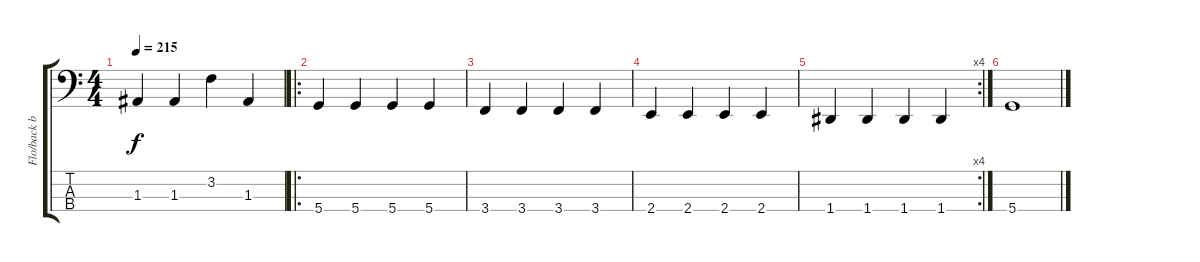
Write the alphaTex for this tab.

\track ("Flo/back bass" "Flo/back b") {instrument electricbassfinger}
\staff {score tabs}
\tuning (G2 D2 A1 D1) {hide}
\ts (4 4)
\tempo 215
\clef f4
\ks c
1.3.4{dy f} 1.3.4 3.2.4 1.3.4 |
\ro
5.4.4 5.4.4 5.4.4 5.4.4 |
3.4.4 3.4.4 3.4.4 3.4.4 |
2.4.4 2.4.4 2.4.4 2.4.4 |
\rc 4
1.4.4 1.4.4 1.4.4 1.4.4 |
5.4.1
